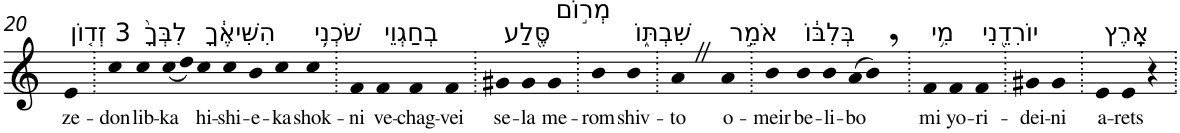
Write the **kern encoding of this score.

**kern	**text
*part1	*part1
*staff1	*staff1
*I"Piano	*
*I'Pno	*
!!LO:PB:g=z
*clefG2	*
*k[]	*
=20	=20
!LO:TX:a:t=3 זְד֤וֹן	!
!	!LO:LY:b
4e	ze-
=21.	=21.
!	!LO:LY:b
4cc	-don
!LO:TX:a:t=לִבְּךָ֙	!
!	!LO:LY:b
4cc	lib-
!	!LO:LY:b
(<8cc	-ka
8dd)	.
!LO:TX:a:t=הִשִּׁיאֶ֔ךָ	!
!	!LO:LY:b
4cc	hi-
!	!LO:LY:b
4cc	-shi-
!	!LO:LY:b
4b	-e-
!	!LO:LY:b
4cc	-ka
!LO:TX:a:t=שֹׁכְנִ֥י	!
!	!LO:LY:b
4cc	shok-
=22.	=22.
!	!LO:LY:b
4f	-ni
!LO:TX:a:t=בְחַגְוֵי	!
!	!LO:LY:b
4f	ve-
!	!LO:LY:b
4f	-chag-
!	!LO:LY:b
4f	-vei
=23.	=23.
!LO:TX:a:t=סֶּ֖לַע	!
!	!LO:LY:b
4g#X	se-
!	!LO:LY:b
4g#	-la
!LO:TX:a:t=מְר֣וֹם	!
!	!LO:LY:b
4g#	me-
=24.	=24.
!	!LO:LY:b
4b	-rom
!LO:TX:a:t=שִׁבְתּ֑וֹ	!
!	!LO:LY:b
4b	shiv-
=25.	=25.
!	!LO:LY:b
4aZ	-to
!LO:TX:a:t=אֹמֵ֣ר	!
!	!LO:LY:b
4a	o-
=26.	=26.
!	!LO:LY:b
4b	-meir
!LO:TX:a:t=בְּלִבּ֔וֹ	!
!	!LO:LY:b
4b	be-
!	!LO:LY:b
4b	-li-
!	!LO:LY:b
(>8a	-bo
8b,)	.
=27.	=27.
!LO:TX:a:t=מִ֥י	!
!	!LO:LY:b
4f	mi
!LO:TX:a:t=יוֹרִדֵ֖נִי	!
!	!LO:LY:b
4f	yo-
!	!LO:LY:b
4f	-ri-
=28.	=28.
!	!LO:LY:b
4g#X	-dei-
!	!LO:LY:b
4g#	-ni
=29.	=29.
!LO:TX:a:t=אָֽרֶץ	!
!	!LO:LY:b
4e	a-
!	!LO:LY:b
4e	-rets
4r	.
=.	=.
*-	*-
